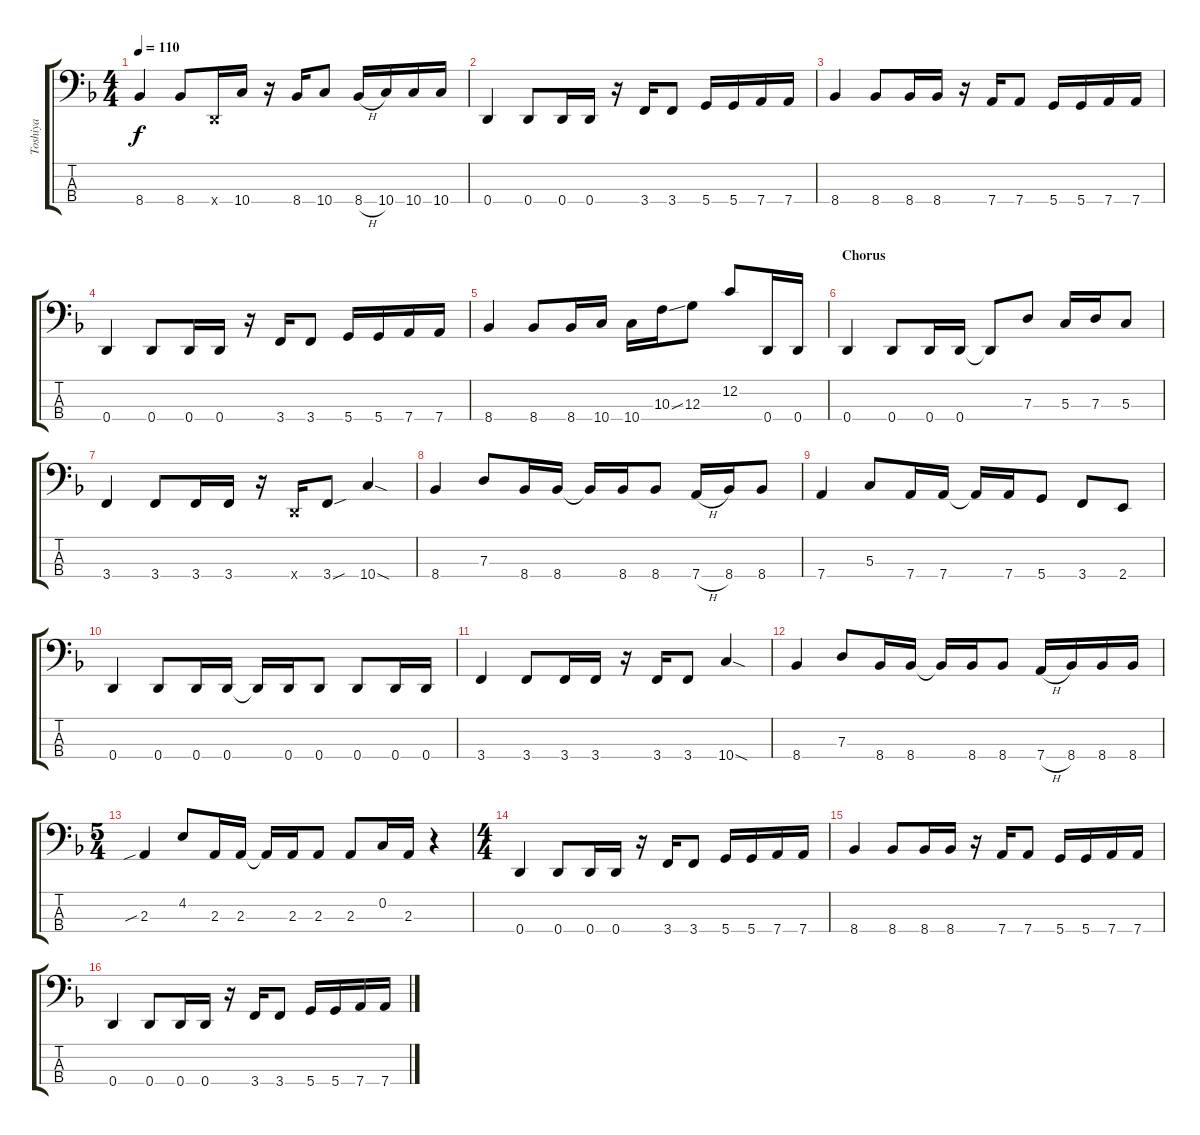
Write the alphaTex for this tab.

\track ("Toshiya" "Toshiya") {instrument electricbasspick}
\staff {score tabs}
\tuning (F2 C2 G1 D1) {hide}
\ts (4 4)
\tempo 110
\clef f4
\ks f
8.4.4{dy f} 8.4.8 0.4{x}.16 10.4.16 r.16 8.4.16 10.4.8 8.4{h}.16 10.4.16 10.4.16 10.4.16 |
0.4.4 0.4.8 0.4.16 0.4.16 r.16 3.4.16 3.4.8 5.4.16 5.4.16 7.4.16 7.4.16 |
8.4.4 8.4.8 8.4.16 8.4.16 r.16 7.4.16 7.4.8 5.4.16 5.4.16 7.4.16 7.4.16 |
0.4.4 0.4.8 0.4.16 0.4.16 r.16 3.4.16 3.4.8 5.4.16 5.4.16 7.4.16 7.4.16 |
8.4.4 8.4.8 8.4.16 10.4.16 10.4.16 10.3{ss}.16 12.3.8 12.2.8 0.4.16 0.4.16 |
\section ("" "Chorus")
0.4.4 0.4.8 0.4.16 0.4.16 0.4{t}.8 7.3.8 5.3.16 7.3.16 5.3.8 |
3.4.4 3.4.8 3.4.16 3.4.16 r.16 0.4{x}.16 3.4{sou}.8 10.4{sod}.4 |
8.4.4 7.3.8 8.4.16 8.4.16 8.4{t}.16 8.4.16 8.4.8 7.4{h}.16 8.4.16 8.4.8 |
7.4.4 5.3.8 7.4.16 7.4.16 7.4{t}.16 7.4.16 5.4.8 3.4.8 2.4.8 |
0.4.4 0.4.8 0.4.16 0.4.16 0.4{t}.16 0.4.16 0.4.8 0.4.8 0.4.16 0.4.16 |
3.4.4 3.4.8 3.4.16 3.4.16 r.16 3.4.16 3.4.8 10.4{sod}.4 |
8.4.4 7.3.8 8.4.16 8.4.16 8.4{t}.16 8.4.16 8.4.8 7.4{h}.16 8.4.16 8.4.16 8.4.16 |
\ts (5 4)
2.3{sib}.4 4.2.8 2.3.16 2.3.16 2.3{t}.16 2.3.16 2.3.8 2.3.8 0.2.16 2.3.16 r.4 |
\ts (4 4)
0.4.4 0.4.8 0.4.16 0.4.16 r.16 3.4.16 3.4.8 5.4.16 5.4.16 7.4.16 7.4.16 |
8.4.4 8.4.8 8.4.16 8.4.16 r.16 7.4.16 7.4.8 5.4.16 5.4.16 7.4.16 7.4.16 |
0.4.4 0.4.8 0.4.16 0.4.16 r.16 3.4.16 3.4.8 5.4.16 5.4.16 7.4.16 7.4.16
